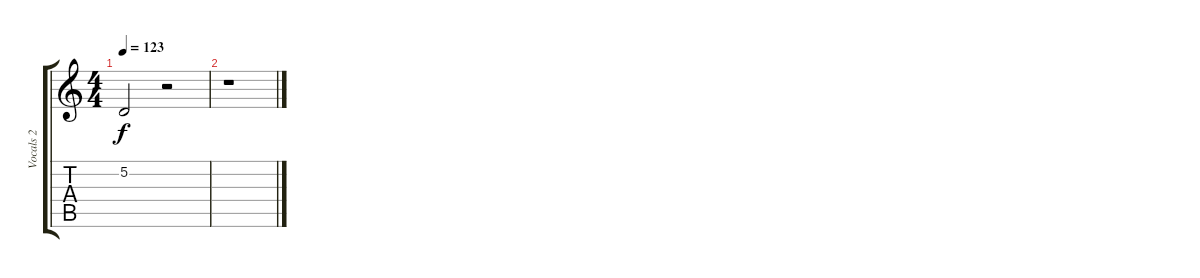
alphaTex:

\track ("Vocals 2" "Vocals 2") {instrument oboe}
\staff {score tabs}
\tuning (D4 A3 F3 C3 G2 C2) {hide}
\ts (4 4)
\tempo 123
\clef g2
\ks c
5.2{t}.2{dy f} r.2 |
r.1
